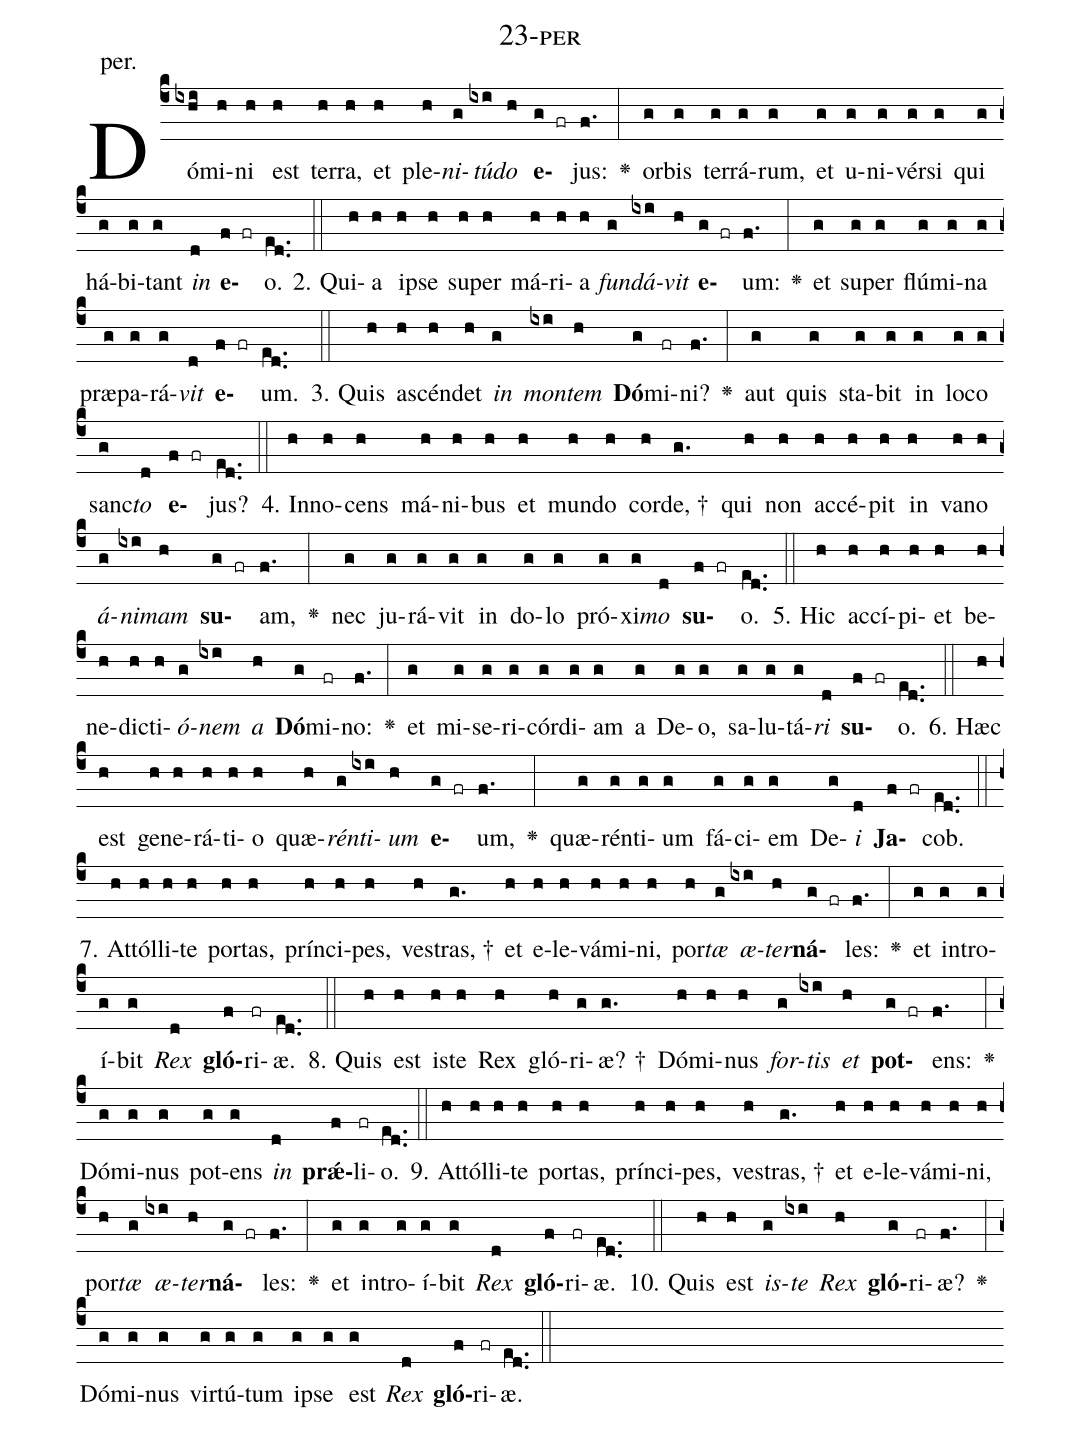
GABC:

name: 23-per;
annotation: per.;
%%
(c4)Dó(ixhi)mi(h)ni(h) est(h) ter(h)ra,(h) et(h) ple(h)<i>ni</i>(g)<i>tú</i>(ixi)<i>do</i>(h) <b>e</b>(g fr)jus:(f.) <v>\greheightstar</v>(:) or(g)bis(g) ter(g)rá(g)rum,(g) et(g) u(g)ni(g)vér(g)si(g) qui(g) há(g)bi(g)tant(g) <i>in</i>(d) <b>e</b>(f fr)o.(ed..) (::)
2. Qui(h)a(h) ip(h)se(h) su(h)per(h) má(h)ri(h)a(h) <i>fun</i>(g)<i>dá</i>(ixi)<i>vit</i>(h) <b>e</b>(g fr)um:(f.) <v>\greheightstar</v>(:) et(g) su(g)per(g) flú(g)mi(g)na(g) præ(g)pa(g)rá(g)<i>vit</i>(d) <b>e</b>(f fr)um.(ed..) (::)
3. Quis(h) a(h)scén(h)det(h) <i>in</i>(g) <i>mon</i>(ixi)<i>tem</i>(h) <b>Dó</b>(g)mi(fr)ni?(f.) <v>\greheightstar</v>(:) aut(g) quis(g) sta(g)bit(g) in(g) lo(g)co(g) sanc(g)<i>to</i>(d) <b>e</b>(f fr)jus?(ed..) (::)
4. In(h)no(h)cens(h) má(h)ni(h)bus(h) et(h) mun(h)do(h) cor(h)de, †(g.) qui(h) non(h) ac(h)cé(h)pit(h) in(h) va(h)no(h) <i>á</i>(g)<i>ni</i>(ixi)<i>mam</i>(h) <b>su</b>(g fr)am,(f.) <v>\greheightstar</v>(:) nec(g) ju(g)rá(g)vit(g) in(g) do(g)lo(g) pró(g)xi(g)<i>mo</i>(d) <b>su</b>(f fr)o.(ed..) (::)
5. Hic(h) ac(h)cí(h)pi(h)et(h) be(h)ne(h)dic(h)ti(h)<i>ó</i>(g)<i>nem</i>(ixi) <i>a</i>(h) <b>Dó</b>(g)mi(fr)no:(f.) <v>\greheightstar</v>(:) et(g) mi(g)se(g)ri(g)cór(g)di(g)am(g) a(g) De(g)o,(g) sa(g)lu(g)tá(g)<i>ri</i>(d) <b>su</b>(f fr)o.(ed..) (::)
6. Hæc(h) est(h) ge(h)ne(h)rá(h)ti(h)o(h) quæ(h)<i>rén</i>(g)<i>ti</i>(ixi)<i>um</i>(h) <b>e</b>(g fr)um,(f.) <v>\greheightstar</v>(:) quæ(g)rén(g)ti(g)um(g) fá(g)ci(g)em(g) De(g)<i>i</i>(d) <b>Ja</b>(f fr)cob.(ed..) (::)
7. At(h)tól(h)li(h)te(h) por(h)tas,(h) prín(h)ci(h)pes,(h) ves(h)tras, †(g.) et(h) e(h)le(h)vá(h)mi(h)ni,(h) por(h)<i>tæ</i>(g) <i>æ</i>(ixi)<i>ter</i>(h)<b>ná</b>(g fr)les:(f.) <v>\greheightstar</v>(:) et(g) in(g)tro(g)í(g)bit(g) <i>Rex</i>(d) <b>gló</b>(f)ri(fr)æ.(ed..) (::)
8. Quis(h) est(h) is(h)te(h) Rex(h) gló(h)ri(g)æ? †(g.) Dó(h)mi(h)nus(h) <i>for</i>(g)<i>tis</i>(ixi) <i>et</i>(h) <b>pot</b>(g fr)ens:(f.) <v>\greheightstar</v>(:) Dó(g)mi(g)nus(g) pot(g)ens(g) <i>in</i>(d) <b>prǽ</b>(f)li(fr)o.(ed..) (::)
9. At(h)tól(h)li(h)te(h) por(h)tas,(h) prín(h)ci(h)pes,(h) ves(h)tras, †(g.) et(h) e(h)le(h)vá(h)mi(h)ni,(h) por(h)<i>tæ</i>(g) <i>æ</i>(ixi)<i>ter</i>(h)<b>ná</b>(g fr)les:(f.) <v>\greheightstar</v>(:) et(g) in(g)tro(g)í(g)bit(g) <i>Rex</i>(d) <b>gló</b>(f)ri(fr)æ.(ed..) (::)
10. Quis(h) est(h) <i>is</i>(g)<i>te</i>(ixi) <i>Rex</i>(h) <b>gló</b>(g)ri(fr)æ?(f.) <v>\greheightstar</v>(:) Dó(g)mi(g)nus(g) vir(g)tú(g)tum(g) ip(g)se(g) est(g) <i>Rex</i>(d) <b>gló</b>(f)ri(fr)æ.(ed..) (::)
